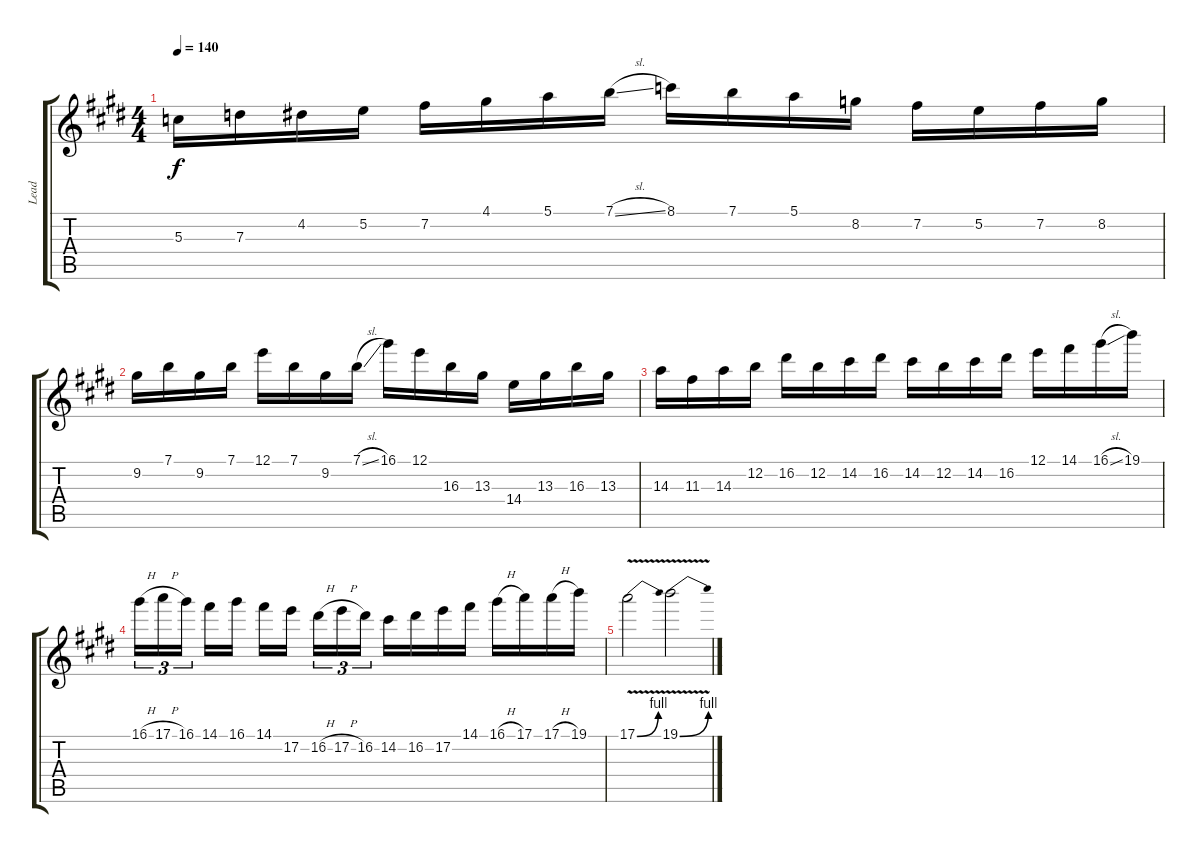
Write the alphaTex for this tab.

\track ("Lead" "Lead") {instrument distortionguitar}
\staff {score tabs}
\tuning (E4 B3 G3 D3 A2 E2) {hide}
\ts (4 4)
\tempo 140
\clef g2
\ks e
5.3.16{dy f} 7.3.16 4.2.16 5.2.16 7.2.16 4.1.16 5.1.16 7.1{sl}.16 8.1.16 7.1.16 5.1.16 8.2.16 7.2.16 5.2.16 7.2.16 8.2.16 |
9.2.16 7.1.16 9.2.16 7.1.16 12.1.16 7.1.16 9.2.16 7.1{sl}.16 16.1.16 12.1.16 16.3.16 13.3.16 14.4.16 13.3.16 16.3.16 13.3.16 |
14.3.16 11.3.16 14.3.16 12.2.16 16.2.16 12.2.16 14.2.16 16.2.16 14.2.16 12.2.16 14.2.16 16.2.16 12.1.16 14.1.16 16.1{sl}.16 19.1.16 |
16.1{h}.16{tu (3 2)} 17.1{h}.16{tu (3 2)} 16.1.16{tu (3 2) beam splitsecondary} 14.1.16 16.1.16 14.1.16 17.2.16{beam splitsecondary} 16.2{h}.16{tu (3 2)} 17.2{h}.16{tu (3 2)} 16.2.16{tu (3 2)} 14.2.16 16.2.16 17.2.16 14.1.16 16.1{h}.16 17.1.16 17.1{h}.16 19.1.16 |
17.1{be (bend 0 0 60 4) v}.2 19.1{be (bend 0 0 60 4) v}.2
